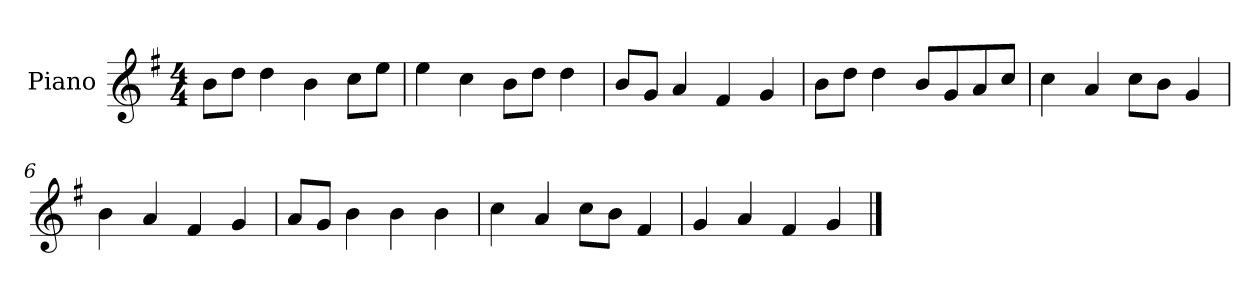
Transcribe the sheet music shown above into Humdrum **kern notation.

**kern
*part1
*staff1
*I"Piano
*I'P-no
*clefG2
*k[f#]
*M4/4
*MM90
=1
8b\L
8dd\J
4dd\
4b\
8cc\L
8ee\J
=2
4ee\
4cc\
8b\L
8dd\J
4dd\
=3
8b/L
8g/J
4a/
4f#/
4g/
=4
8b\L
8dd\J
4dd\
8b/L
8g/
8a/
8cc/J
=5
4cc\
4a/
8cc\L
8b\J
4g/
=6
4b\
4a/
4f#/
4g/
=7
8a/L
8g/J
4b\
4b\
4b\
!!LO:LB:g=z
=8
4cc\
4a/
8cc\L
8b\J
4f#/
=9
4g/
4a/
4f#/
4g/
==
*-
